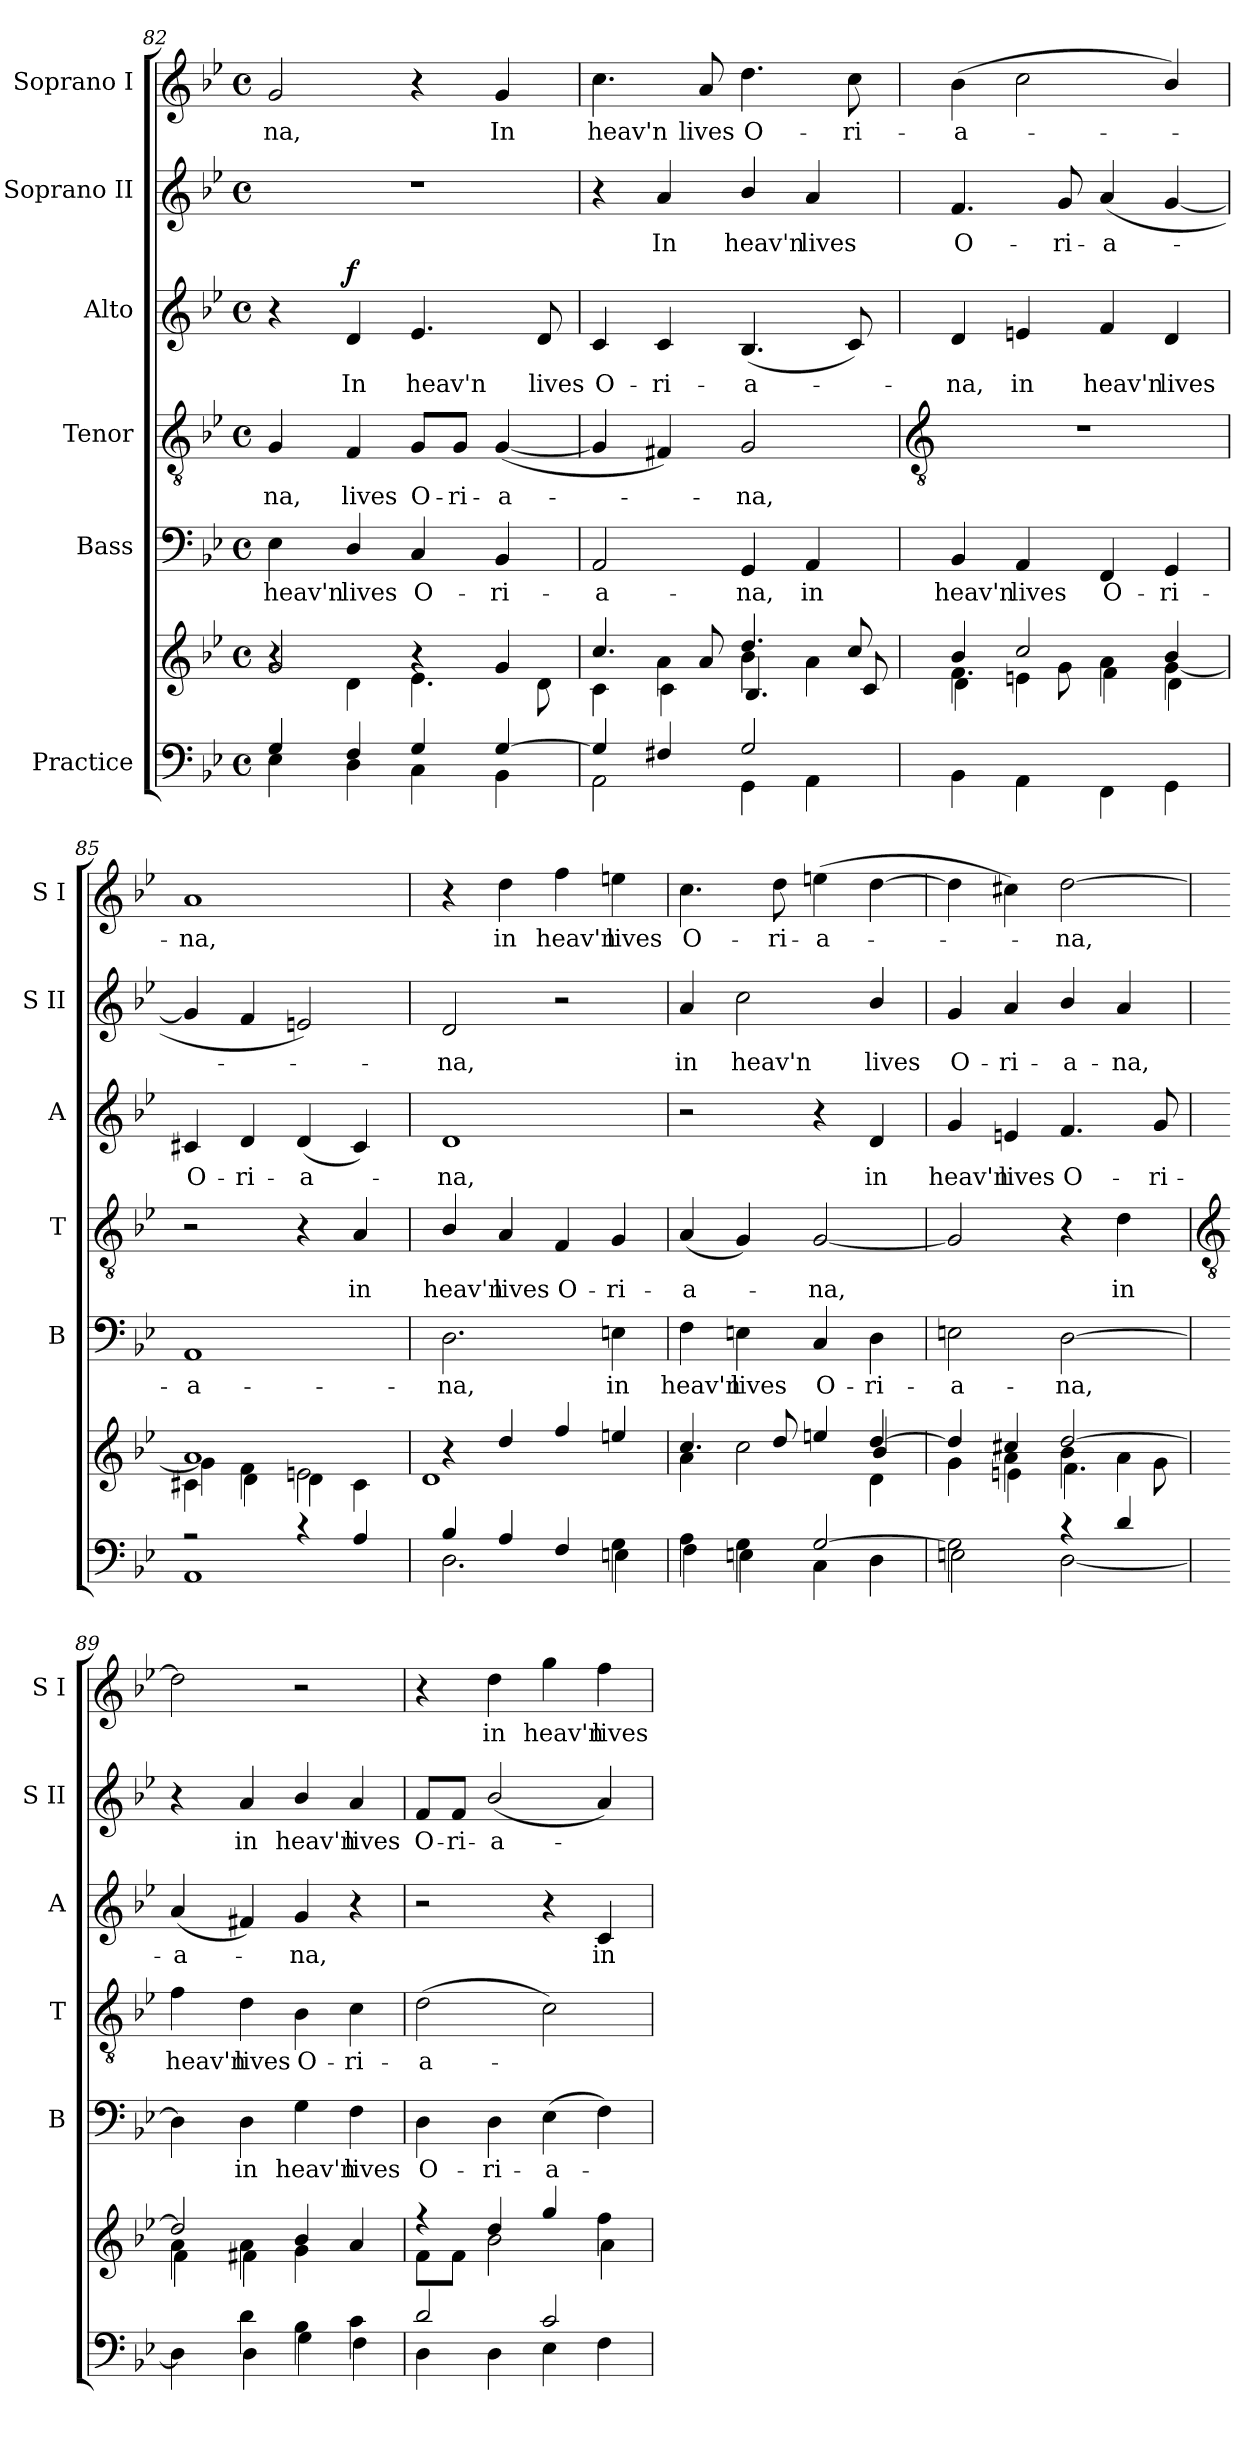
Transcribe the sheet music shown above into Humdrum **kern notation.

**kern	**kern	**kern	**text	**kern	**text	**kern	**text	**dynam	**kern	**text	**kern	**text
*part6	*part6	*part5	*part5	*part4	*part4	*part3	*part3	*part3	*part2	*part2	*part1	*part1
*staff7	*staff6	*staff5	*staff5	*staff4	*staff4	*staff3	*staff3	*staff3	*staff2	*staff2	*staff1	*staff1
*I"Practice	*	*I"Bass	*	*I"Tenor	*	*I"Alto	*	*	*I"Soprano II	*	*I"Soprano I	*
*	*	*I'B	*	*I'T	*	*I'A	*	*	*I'S II	*	*I'S I	*
*clefF4	*clefG2	*clefF4	*	*clefGv2	*	*clefG2	*	*	*clefG2	*	*clefG2	*
*k[b-e-]	*k[b-e-]	*k[b-e-]	*	*k[b-e-]	*	*k[b-e-]	*	*	*k[b-e-]	*	*k[b-e-]	*
*B-:	*B-:	*B-:	*	*B-:	*	*B-:	*	*	*B-:	*	*B-:	*
*M4/4	*M4/4	*M4/4	*	*M4/4	*	*M4/4	*	*	*M4/4	*	*M4/4	*
*met(c)	*met(c)	*met(c)	*	*met(c)	*	*met(c)	*	*	*met(c)	*	*met(c)	*
=82	=82	=82	=82	=82	=82	=82	=82	=82	=82	=82	=82	=82
*^	*^	*	*	*	*	*	*	*	*	*	*	*
*	*	*	*^	*	*	*	*	*	*	*	*	*	*	*
!	!	!	!	!	!	!LO:LY:b	!	!LO:LY:b	!	!	!	!	!	!	!LO:LY:b
4G	4E-\	2g/	1ryy	4r	4E-	heav'n	4G	na,	4r	.	.	1r	.	2g	na,
!	!	!	!	!	!	!LO:LY:b	!	!LO:LY:b	!	!LO:LY:b	!LO:DY:b	!	!	!	!
4F	4D\	.	.	4d\	4D/	lives	4F	lives	4d	In	f	.	.	.	.
!	!	!	!	!	!	!LO:LY:b	!	!LO:LY:b	!	!LO:LY:b	!	!	!	!	!
4G	4C\	4r	.	4.e-\	4C	O-	8G/L	O-	4.e-	heav'n	.	.	.	4r	.
!	!	!	!	!	!	!	!	!LO:LY:b	!	!	!	!	!	!	!
.	.	.	.	.	.	.	8G/J	-ri-	.	.	.	.	.	.	.
!	!	!	!	!	!	!LO:LY:b	!	!LO:LY:b	!	!	!	!	!	!	!LO:LY:b
[4G	4BB-\	4g/	.	.	4BB-	-ri-	(<[4G	-a-	.	.	.	.	.	4g	In
!	!	!	!	!	!	!	!	!	!	!LO:LY:b	!	!	!	!	!
.	.	.	.	8d\	.	.	.	.	8d	lives	.	.	.	.	.
=83	=83	=83	=83	=83	=83	=83	=83	=83	=83	=83	=83	=83	=83	=83	=83
!	!	!	!	!	!	!LO:LY:b	!	!	!	!LO:LY:b	!	!	!	!	!LO:LY:b
4G/]	2AA\	4.cc/	4ryy	4c\	2AA	-a-	4G]	.	4c	O-	.	4r	.	4.cc	heav'n
!	!	!	!	!	!	!	!	!	!	!LO:LY:b	!	!	!LO:LY:b	!	!
4F#X/	.	.	4a\	4c\	.	.	4F#X)	.	4c	-ri-	.	4a	In	.	.
!	!	!	!	!	!	!	!	!	!	!	!	!	!	!	!LO:LY:b
.	.	8a/	.	.	.	.	.	.	.	.	.	.	.	8a	lives
!	!	!	!	!	!	!LO:LY:b	!	!LO:LY:b	!	!LO:LY:b	!	!	!LO:LY:b	!	!LO:LY:b
2G/	4GG\	4.dd/	4b-\	4.B-	4GG	-na,	2G	na,	(<4.B-	-a-	.	4b-/	heav'n	4.dd	O-
!	!	!	!	!	!	!LO:LY:b	!	!	!	!	!	!	!LO:LY:b	!	!
.	4AA\	.	4a\	.	4AA	in	.	.	.	.	.	4a	lives	.	.
!	!	!	!	!	!	!	!	!	!	!	!	!	!	!	!LO:LY:b
.	.	8cc/	.	8c	.	.	.	.	8c)	.	.	.	.	8cc	-ri-
!!LO:LB:g=z
=84	=84	=84	=84	=84	=84	=84	=84	=84	=84	=84	=84	=84	=84	=84	=84
*	*	*	*	*	*	*	*clefGv2	*	*	*	*	*	*	*	*
!	!	!	!	!	!	!LO:LY:b	!	!	!	!LO:LY:b	!	!	!LO:LY:b	!	!LO:LY:b
1ryy	4BB-\	4b-/	4.f\	4d\	4BB-	heav'n	1r	.	4d	na,	.	4.f	O-	(>4b-	-a-
!	!	!	!	!	!	!LO:LY:b	!	!	!	!LO:LY:b	!	!	!	!	!
.	4AA\	2cc/	.	4en\	4AA	lives	.	.	4en	in	.	.	.	2cc	.
!	!	!	!	!	!	!	!	!	!	!	!	!	!LO:LY:b	!	!
.	.	.	8g\	.	.	.	.	.	.	.	.	8g	-ri-	.	.
!	!	!	!	!	!	!LO:LY:b	!	!	!	!LO:LY:b	!	!	!LO:LY:b	!	!
.	4FF\	.	4a	4f\	4FF	O-	.	.	4f	heav'n	.	(<4a	-a-	.	.
!	!	!	!	!	!	!LO:LY:b	!	!	!	!LO:LY:b	!	!	!	!	!
.	4GG\	4b-/	[4g	4d\	4GG	-ri-	.	.	4d	lives	.	[4g	.	4b-/)	.
=85	=85	=85	=85	=85	=85	=85	=85	=85	=85	=85	=85	=85	=85	=85	=85
!	!	!	!	!	!	!LO:LY:b	!	!	!	!LO:LY:b	!	!	!	!	!LO:LY:b
2r	1AA\	1a/	4g\]	4c#X\	1AA	-a-	2r	.	4c#X	O-	.	4g]	.	1a	na,
!	!	!	!	!	!	!	!	!	!	!LO:LY:b	!	!	!	!	!
.	.	.	4f\	4d\	.	.	.	.	4d	-ri-	.	4f	.	.	.
!	!	!	!	!	!	!	!	!	!	!LO:LY:b	!	!	!	!	!
4r	.	.	2en	4d\	.	.	4r	.	(<4d	-a-	.	2en)	.	.	.
!	!	!	!	!	!	!	!	!LO:LY:b	!	!	!	!	!	!	!
4A/	.	.	.	4c#\	.	.	4A	in	4c#)	.	.	.	.	.	.
=86	=86	=86	=86	=86	=86	=86	=86	=86	=86	=86	=86	=86	=86	=86	=86
!	!	!	!	!	!	!LO:LY:b	!	!LO:LY:b	!	!LO:LY:b	!	!	!LO:LY:b	!	!
4B-/	2.D\	4r	2dyy	1d\	2.D	-na,	4B-/	heav'n	1d	na,	.	2d	na,	4r	.
!	!	!	!	!	!	!	!	!LO:LY:b	!	!	!	!	!	!	!LO:LY:b
4A/	.	4dd/	.	.	.	.	4A	lives	.	.	.	.	.	4dd	in
!	!	!	!	!	!	!	!	!LO:LY:b	!	!	!	!	!	!	!LO:LY:b
4F/	.	4ff/	2ryy	.	.	.	4F	O-	.	.	.	2r	.	4ff	heav'n
!	!	!	!	!	!	!LO:LY:b	!	!LO:LY:b	!	!	!	!	!	!	!LO:LY:b
4G\	4En\	4een/	.	.	4En	in	4G	-ri-	.	.	.	.	.	4een	lives
=87	=87	=87	=87	=87	=87	=87	=87	=87	=87	=87	=87	=87	=87	=87	=87
!	!	!	!	!	!	!LO:LY:b	!	!LO:LY:b	!	!	!	!	!LO:LY:b	!	!LO:LY:b
4A\	4F\	4.cc/	4a\	2ryy	4F	heav'n	(<4A	-a-	2r	.	.	4a	in	4.cc	O-
!	!	!	!	!	!	!LO:LY:b	!	!	!	!	!	!	!LO:LY:b	!	!
4G\	4En\	.	2cc	.	4En	lives	4G)	.	.	.	.	2cc	heav'n	.	.
!	!	!	!	!	!	!	!	!	!	!	!	!	!	!	!LO:LY:b
.	.	8dd/	.	.	.	.	.	.	.	.	.	.	.	8dd	-ri-
!	!	!	!	!	!	!LO:LY:b	!	!LO:LY:b	!	!	!	!	!	!	!LO:LY:b
[2G/	4C\	4een/	.	4ryy	4C	O-	[2G	na,	4r	.	.	.	.	(>4een	-a-
!	!	!	!	!	!	!LO:LY:b	!	!	!	!LO:LY:b	!	!	!LO:LY:b	!	!
.	4D\	[4dd/	4b-/	4d\	4D	-ri-	.	.	4d	in	.	4b-/	lives	[4dd	.
=88	=88	=88	=88	=88	=88	=88	=88	=88	=88	=88	=88	=88	=88	=88	=88
!	!	!	!	!	!	!LO:LY:b	!	!	!	!LO:LY:b	!	!	!LO:LY:b	!	!
2G\]	2En\	4dd/]	4g	4g\	2En	-a-	2G]	.	4g	heav'n	.	4g	O-	4dd]	.
!	!	!	!	!	!	!	!	!	!	!LO:LY:b	!	!	!LO:LY:b	!	!
.	.	4cc#X/	4a	4en\	.	.	.	.	4en	lives	.	4a	-ri-	4cc#X)	.
!	!	!	!	!	!	!LO:LY:b	!	!	!	!LO:LY:b	!	!	!LO:LY:b	!	!LO:LY:b
4r	[2D\	[2dd/	4b-\	4.f\	[2D	-na,	4r	.	4.f	O-	.	4b-/	-a-	[2dd	na,
!	!	!	!	!	!	!	!	!LO:LY:b	!	!	!	!	!LO:LY:b	!	!
4d	.	.	4a\	.	.	.	4d	in	.	.	.	4a	-na,	.	.
!	!	!	!	!	!	!	!	!	!	!LO:LY:b	!	!	!	!	!
.	.	.	.	8g\	.	.	.	.	8g	-ri-	.	.	.	.	.
*	*	*v	*v	*v	*	*	*	*	*	*	*	*	*	*	*
!!LO:LB:g=z
=89	=89	=89	=89	=89	=89	=89	=89	=89	=89	=89	=89	=89	=89
*	*	*	*	*	*clefGv2	*	*	*	*	*	*	*	*
*	*	*^	*	*	*	*	*	*	*	*	*	*	*
*	*	*	*^	*	*	*	*	*	*	*	*	*	*	*
*	*	*	*	*^	*	*	*	*	*	*	*	*	*	*	*
!	!	!	!	!	!	!	!	!	!LO:LY:b	!	!LO:LY:b	!	!	!	!	!
4ryy	4D\]	2dd/]	4ryy	4a\	4f\	4D]	.	4f	heav'n	(<4a	-a-	.	4r	.	2dd]	.
!	!	!	!	!	!	!	!LO:LY:b	!	!LO:LY:b	!	!	!	!	!LO:LY:b	!	!
4d\	4D\	.	4a\	4f#X\	2.ryy	4D	in	4d	lives	4f#X)	.	.	4a	in	.	.
!	!	!	!	!	!	!	!LO:LY:b	!	!LO:LY:b	!	!LO:LY:b	!	!	!LO:LY:b	!	!
4B-\	4G\	2ryy	4b-/	4g\	.	4G	heav'n	4B-	O-	4g	na,	.	4b-/	heav'n	2r	.
!	!	!	!	!	!	!	!LO:LY:b	!	!LO:LY:b	!	!	!	!	!LO:LY:b	!	!
4c\	4F\	.	4a	4ryy	.	4F	lives	4c	-ri-	4r	.	.	4a	lives	.	.
*	*	*	*	*v	*v	*	*	*	*	*	*	*	*	*	*	*
=90	=90	=90	=90	=90	=90	=90	=90	=90	=90	=90	=90	=90	=90	=90	=90
!	!	!	!	!	!	!LO:LY:b	!	!LO:LY:b	!	!	!	!	!LO:LY:b	!	!
2d/	4D\	4r	8f\L	2ryy	4D	O-	(>2d	-a-	2r	.	.	8f/L	O-	4r	.
!	!	!	!	!	!	!	!	!	!	!	!	!	!LO:LY:b	!	!
.	.	.	8f\J	.	.	.	.	.	.	.	.	8f/J	-ri-	.	.
!	!	!	!	!	!	!LO:LY:b	!	!	!	!	!	!	!LO:LY:b	!	!LO:LY:b
.	4D\	4dd/	2b-\	.	4D	-ri-	.	.	.	.	.	(<2b-/	-a-	4dd	in
!	!	!	!	!	!	!LO:LY:b	!	!	!	!	!	!	!	!	!LO:LY:b
2c/	4E-\	4gg/	.	4ryy	(>4E-	-a-	2c)	.	4r	.	.	.	.	4gg	heav'n
!	!	!	!	!	!	!	!	!	!	!LO:LY:b	!	!	!	!	!LO:LY:b
.	4F\	4ff\	4a\	4c\yy	4F)	.	.	.	4c	in	.	4a)	.	4ff	lives
*v	*v	*	*	*	*	*	*	*	*	*	*	*	*	*	*
*	*v	*v	*v	*	*	*	*	*	*	*	*	*	*	*
=	=	=	=	=	=	=	=	=	=	=	=	=
*-	*-	*-	*-	*-	*-	*-	*-	*-	*-	*-	*-	*-
